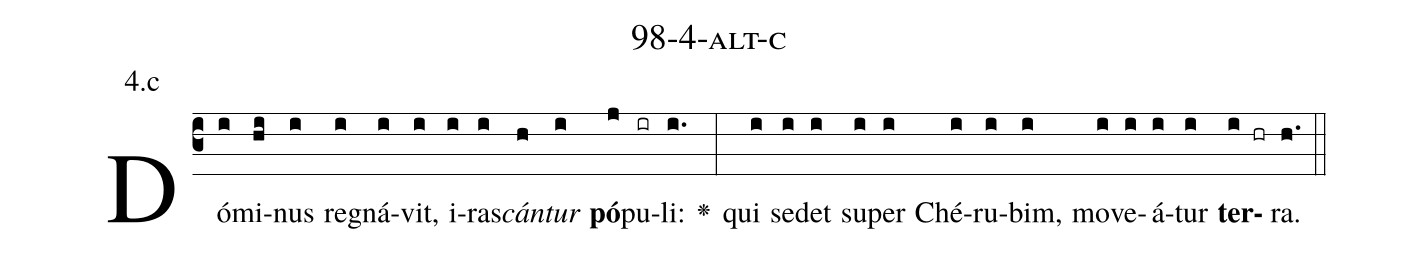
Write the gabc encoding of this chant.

name: 98-4-alt-c;
annotation: 4.c;
%%
(c3)Dó(i)mi(hi)nus(i) re(i)gná(i)vit,(i) i(i)ras(i)<i>cán</i>(h)<i>tur</i>(i) <b>pó</b>(j)pu(ir)li:(i.) <v>\greheightstar</v>(:) qui(i) se(i)det(i) su(i)per(i) Ché(i)ru(i)bim,(i) mo(i)ve(i)á(i)tur(i) <b>ter</b>(i hr)ra.(h.) (::)


%E(i) u(i) o(i) u(i) a(i) e.(h.) (::)
